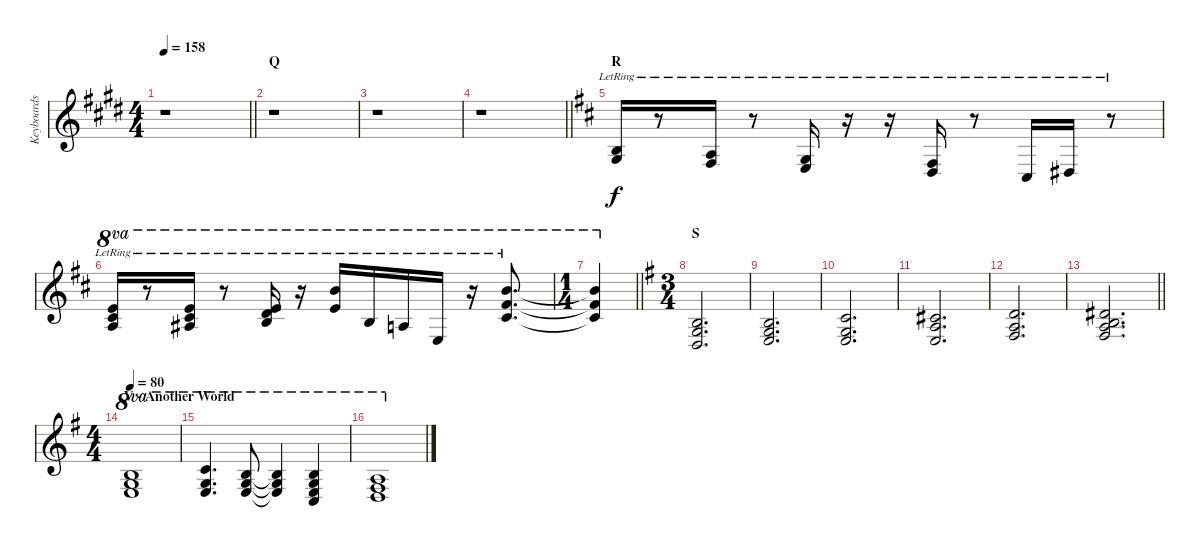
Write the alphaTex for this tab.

\track ("Keyboards (high register)" "Keyboards ") {instrument acousticgrandpiano}
\staff {score}
\tuning (E4 B3 G3 D3 A2 E2 B1) {hide}
\ts (4 4)
\tempo 158
\clef g2
\barLineRight lightlight
\ks c#minor
r.1{dy f} |
\section ("" "Q")
r.1 |
r.1 |
\barLineRight lightlight
r.1 |
\section ("" "R")
\ks bminor
(4.3{lr} 5.4{lr}).16{instrument acousticgrandpiano} r.8 (2.3{lr} 4.4{lr}).16 r.8 (0.3{lr} 2.4{lr}).16 r.16 r.16 (4.4{lr} 5.5{lr}).16 r.8 4.5{lr}.16 6.5{lr}.16 r.8 |
(17.2{lr} 18.3{lr} 19.4{lr}).16{ot 8va} r.8{ot 8va} (17.2{lr} 18.3{lr} 20.4{lr}).16{ot 8va} r.8{ot 8va} (17.2{lr} 19.3{lr} 21.4{lr}).16{ot 8va} r.16{ot 8va} (19.1{lr} 17.2{lr}).16{ot 8va} 16.3{lr}.16{ot 8va} 19.4{lr}.16{ot 8va} 19.5{lr}.16{ot 8va} r.16{ot 8va} (19.1{lr} 19.2{lr} 18.3{lr}).8{d ot 8va} |
\ts (1 4)
\barLineRight lightlight
(19.1{t} 19.2{t} 18.3{t}).4{ot 8va} |
\ts (3 4)
\section ("" "S")
\ks eminor
(4.3 5.4 5.5).2{d volume 9 instrument drawbarorgan} |
(4.3 5.4 7.5).2{d} |
(5.3 5.4 7.5).2{d} |
(6.3 7.4 7.5).2{d} |
\ks g
(7.3 7.4 9.5).2{d} |
\barLineRight lightlight
(4.2 4.3 7.4 9.5).2{d} |
\ts (4 4)
\section ("" "V - Another World")
\tempo 74
\tempo 80
(12.2 12.3 14.4).1{ot 8va volume 10 instrument stringensemble1} |
(13.2 12.3 14.4).4{d ot 8va} (12.2 12.3 14.4).8{ot 8va} (12.2{t} 12.3{t} 14.4{t}).4{ot 8va} (12.2 12.3 14.4 15.5).4{ot 8va} |
(14.3 16.4 17.5).1{ot 8va}
